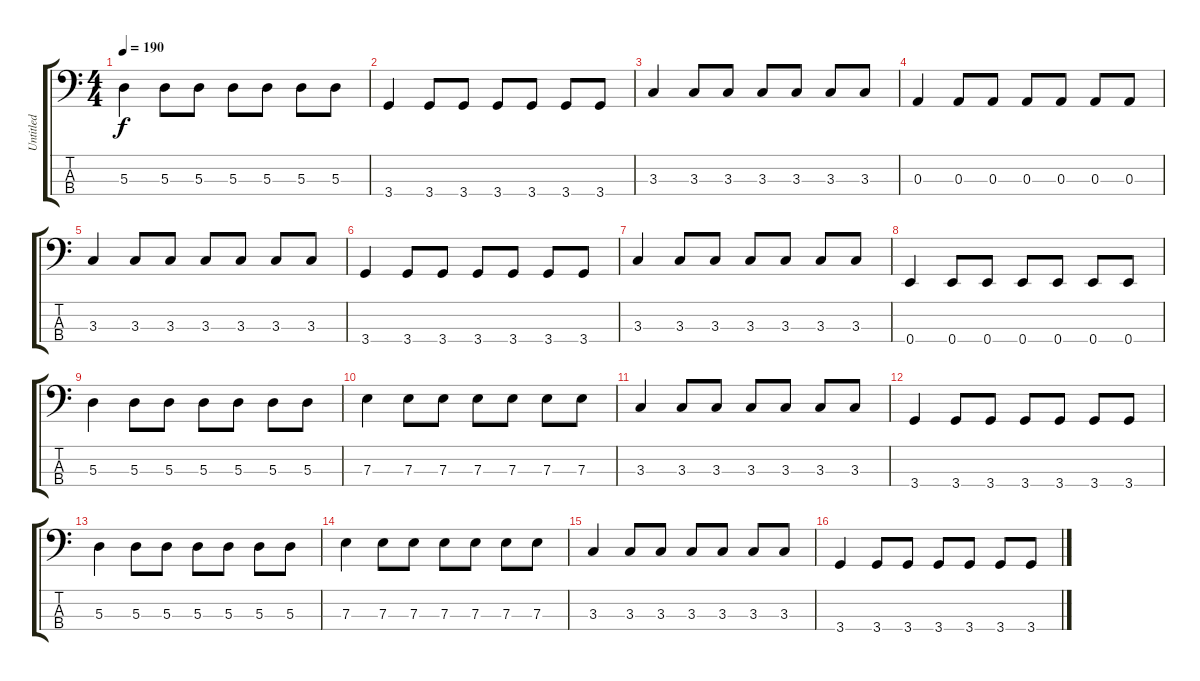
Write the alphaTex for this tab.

\track ("Untitled" "Untitled") {instrument electricbassfinger}
\staff {score tabs}
\tuning (G2 D2 A1 E1) {hide}
\ts (4 4)
\tempo 190
\clef f4
\ks c
5.3.4{dy f} 5.3.8 5.3.8 5.3.8 5.3.8 5.3.8 5.3.8 |
3.4.4 3.4.8 3.4.8 3.4.8 3.4.8 3.4.8 3.4.8 |
3.3.4 3.3.8 3.3.8 3.3.8 3.3.8 3.3.8 3.3.8 |
0.3.4 0.3.8 0.3.8 0.3.8 0.3.8 0.3.8 0.3.8 |
3.3.4 3.3.8 3.3.8 3.3.8 3.3.8 3.3.8 3.3.8 |
3.4.4 3.4.8 3.4.8 3.4.8 3.4.8 3.4.8 3.4.8 |
3.3.4 3.3.8 3.3.8 3.3.8 3.3.8 3.3.8 3.3.8 |
0.4.4 0.4.8 0.4.8 0.4.8 0.4.8 0.4.8 0.4.8 |
5.3.4 5.3.8 5.3.8 5.3.8 5.3.8 5.3.8 5.3.8 |
7.3.4 7.3.8 7.3.8 7.3.8 7.3.8 7.3.8 7.3.8 |
3.3.4 3.3.8 3.3.8 3.3.8 3.3.8 3.3.8 3.3.8 |
3.4.4 3.4.8 3.4.8 3.4.8 3.4.8 3.4.8 3.4.8 |
5.3.4 5.3.8 5.3.8 5.3.8 5.3.8 5.3.8 5.3.8 |
7.3.4 7.3.8 7.3.8 7.3.8 7.3.8 7.3.8 7.3.8 |
3.3.4 3.3.8 3.3.8 3.3.8 3.3.8 3.3.8 3.3.8 |
3.4.4 3.4.8 3.4.8 3.4.8 3.4.8 3.4.8 3.4.8
